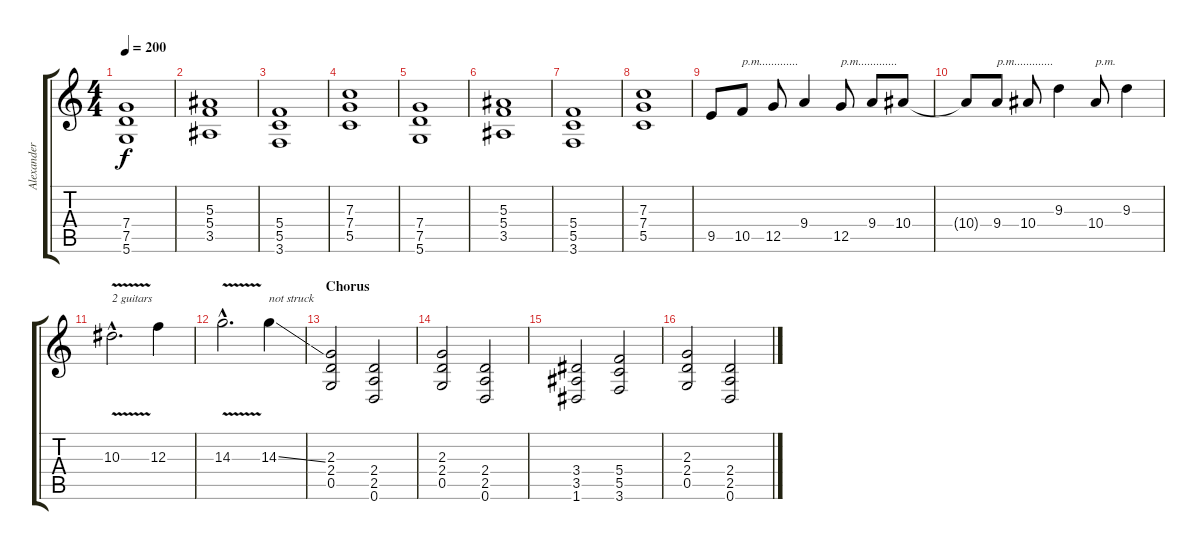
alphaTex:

\track ("Alexander Kuoppala " "Alexander ") {instrument distortionguitar}
\staff {score tabs}
\tuning (D4 A3 F3 C3 G2 D2) {hide}
\ts (4 4)
\tempo 200
\clef g2
\ks c
(7.4 7.5 5.6).1{dy f} |
(5.3 5.4 3.5).1 |
(5.4 5.5 3.6).1 |
(7.3 7.4 5.5).1 |
(7.4 7.5 5.6).1 |
(5.3 5.4 3.5).1 |
(5.4 5.5 3.6).1 |
(7.3 7.4 5.5).1 |
9.5.8 10.5.8{txt "p.m............."} 12.5.8 9.4.4 12.5.8{txt "p.m............."} 9.4.8 10.4.8 |
10.4{t}.8 9.4.8{txt "p.m............."} 10.4.8 9.3.4 10.4.8{txt "p.m."} 9.3.4 |
10.3{v hac}.2{d txt "2 guitars"} 12.3.4 |
14.3{v hac}.2{d} 14.3{ss}.4{txt "not struck"} |
\section ("" "Chorus")
(2.3 2.4 0.5).2 (2.4 2.5 0.6).2 |
(2.3 2.4 0.5).2 (2.4 2.5 0.6).2 |
(3.4 3.5 1.6).2 (5.4 5.5 3.6).2 |
(2.3 2.4 0.5).2 (2.4 2.5 0.6).2
